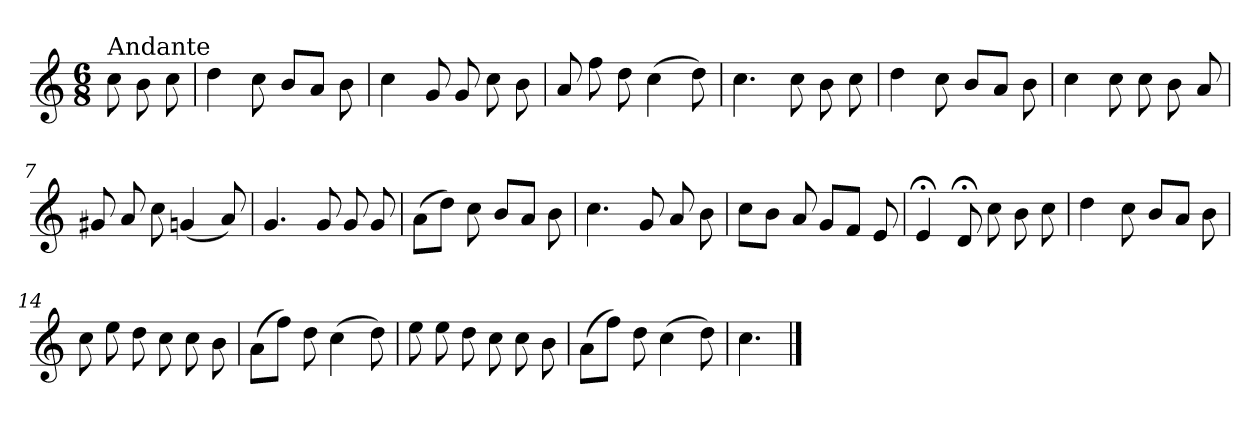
**kern
*part1
*staff1
*clefG2
*k[]
*C:
*M6/8
=
!LO:TX:a:t=Andante
8cc\
8b\
8cc\
=1
4dd\
8cc\
8b/L
8a/J
8b\
=2
4cc\
8g/
8g/
8cc\
8b\
=3
8a/
8ff\
8dd\
(>4cc\
8dd\)
=4
4.cc\
8cc\
8b\
8cc\
=5
4dd\
8cc\
8b/L
8a/J
8b\
=6
4cc\
8cc\
8cc\
8b\
8a/
!!LO:LB:g=z
=7
8g#X/
8a/
8cc\
(<4gn/
8a/)
=8
4.g/
8g/
8g/
8g/
=9
(>8a\L
8dd\J)
8cc\
8b/L
8a/J
8b\
=10
4.cc\
8g/
8a/
8b\
=11
8cc\L
8b\J
8a/
8g/L
8f/J
8e/
=12
4e;</
8d;</
8cc\
8b\
8cc\
!!LO:LB:g=z
=13
4dd\
8cc\
8b/L
8a/J
8b\
=14
8cc\
8ee\
8dd\
8cc\
8cc\
8b\
=15
(>8a\L
8ff\J)
8dd\
(>4cc\
8dd\)
=16
8ee\
8ee\
8dd\
8cc\
8cc\
8b\
=17
(>8a\L
8ff\J)
8dd\
(>4cc\
8dd\)
=18
4.cc\
==
*-
